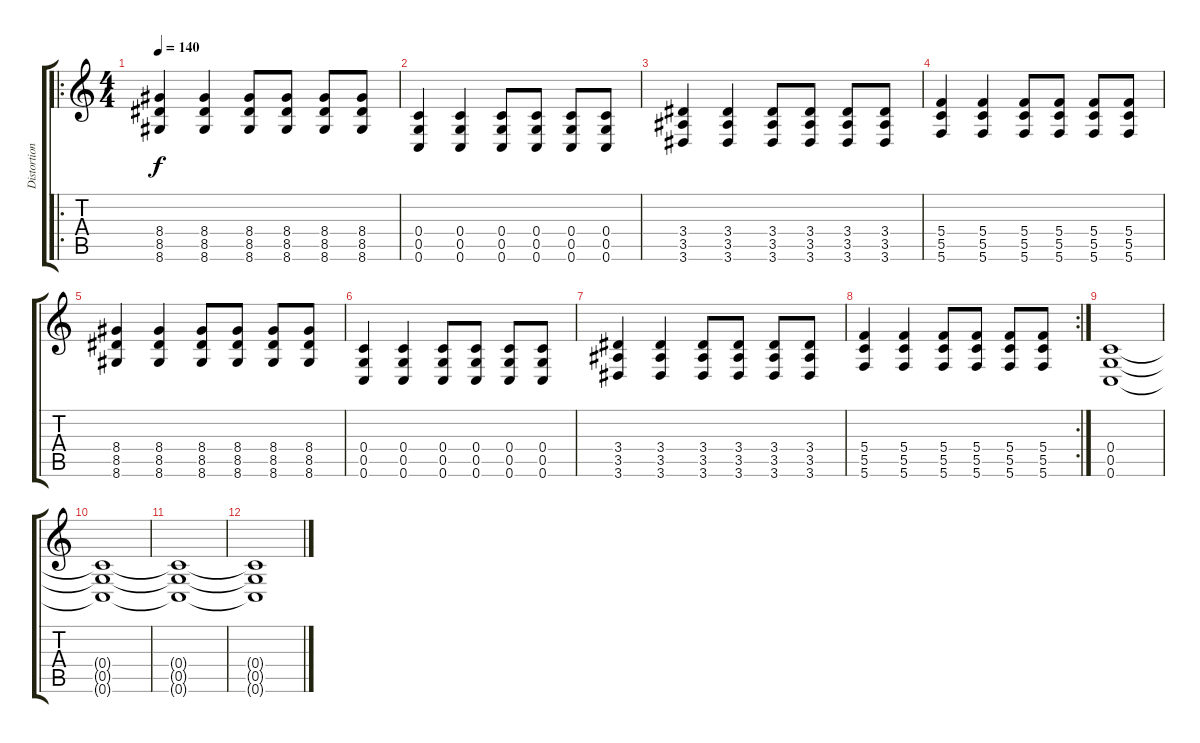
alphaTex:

\track ("Distortion Guitar" "Distortion") {instrument distortionguitar}
\staff {score tabs}
\tuning (D4 A3 F3 C3 G2 C2) {hide}
\ro
\ts (4 4)
\tempo 140
\clef g2
\ks c
(8.4 8.5 8.6).4{dy f} (8.4 8.5 8.6).4 (8.4 8.5 8.6).8 (8.4 8.5 8.6).8 (8.4 8.5 8.6).8 (8.4 8.5 8.6).8 |
(0.4 0.5 0.6).4 (0.4 0.5 0.6).4 (0.4 0.5 0.6).8 (0.4 0.5 0.6).8 (0.4 0.5 0.6).8 (0.4 0.5 0.6).8 |
(3.4 3.5 3.6).4 (3.4 3.5 3.6).4 (3.4 3.5 3.6).8 (3.4 3.5 3.6).8 (3.4 3.5 3.6).8 (3.4 3.5 3.6).8 |
(5.4 5.5 5.6).4 (5.4 5.5 5.6).4 (5.4 5.5 5.6).8 (5.4 5.5 5.6).8 (5.4 5.5 5.6).8 (5.4 5.5 5.6).8 |
(8.4 8.5 8.6).4 (8.4 8.5 8.6).4 (8.4 8.5 8.6).8 (8.4 8.5 8.6).8 (8.4 8.5 8.6).8 (8.4 8.5 8.6).8 |
(0.4 0.5 0.6).4 (0.4 0.5 0.6).4 (0.4 0.5 0.6).8 (0.4 0.5 0.6).8 (0.4 0.5 0.6).8 (0.4 0.5 0.6).8 |
(3.4 3.5 3.6).4 (3.4 3.5 3.6).4 (3.4 3.5 3.6).8 (3.4 3.5 3.6).8 (3.4 3.5 3.6).8 (3.4 3.5 3.6).8 |
\rc 2
(5.4 5.5 5.6).4 (5.4 5.5 5.6).4 (5.4 5.5 5.6).8 (5.4 5.5 5.6).8 (5.4 5.5 5.6).8 (5.4 5.5 5.6).8 |
(0.4 0.5 0.6).1 |
(0.4{t} 0.5{t} 0.6{t}).1 |
(0.4{t} 0.5{t} 0.6{t}).1 |
(0.4{t} 0.5{t} 0.6{t}).1
